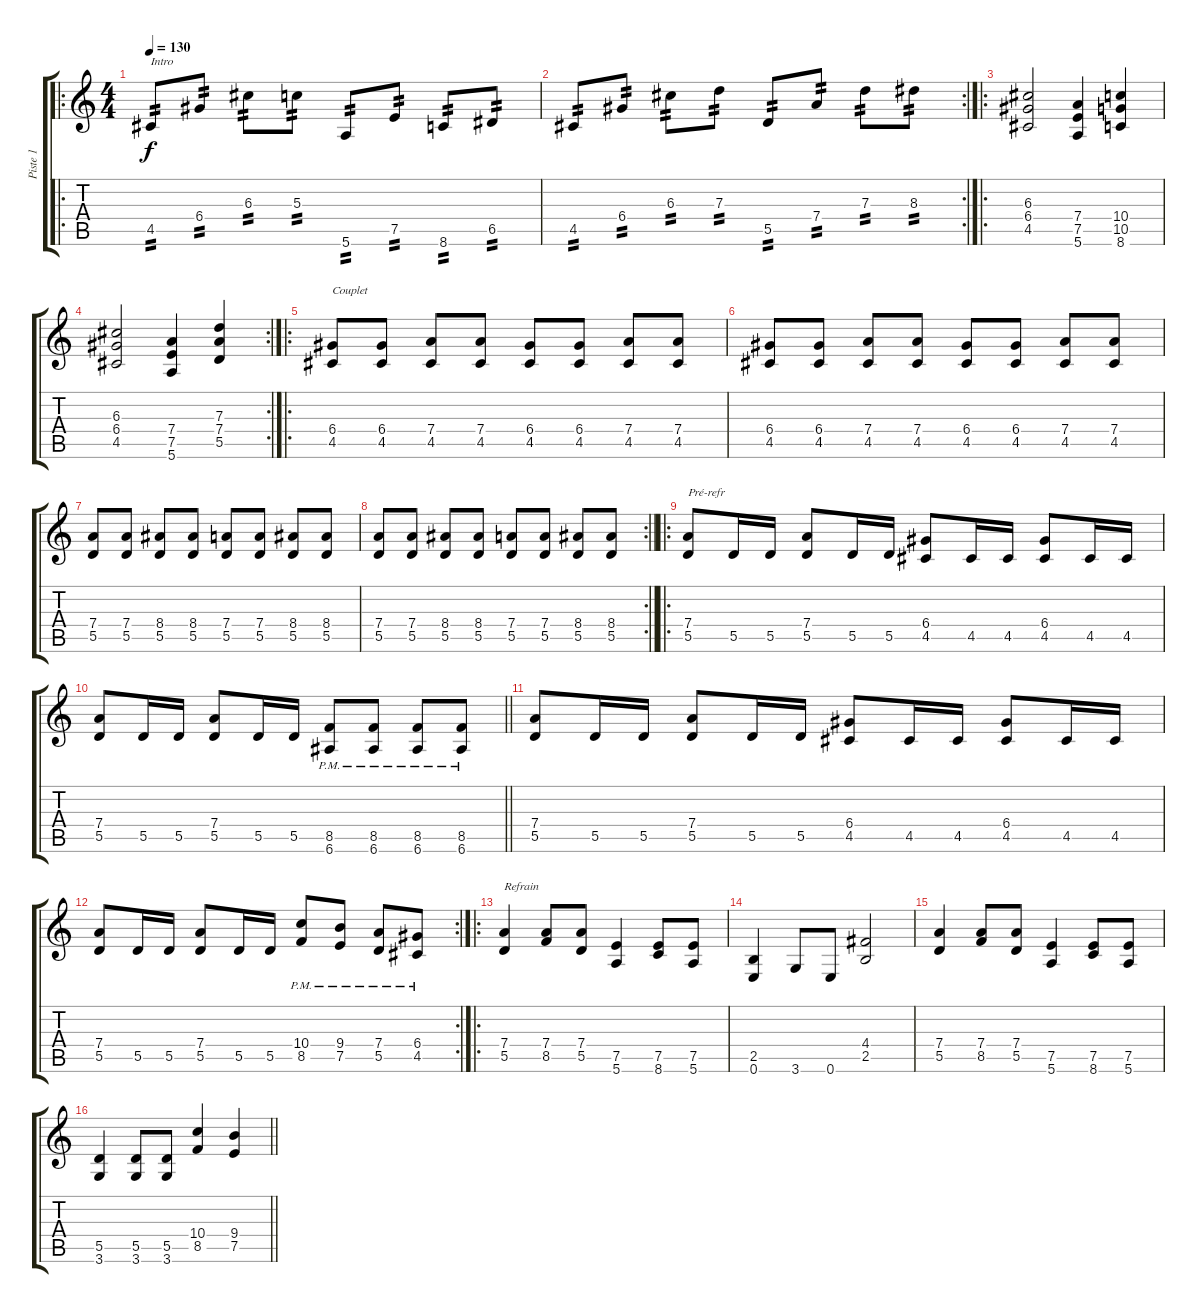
\track ("Piste 1" "Piste 1") {instrument distortionguitar}
\staff {score tabs}
\tuning (E4 B3 G3 D3 A2 E2) {hide}
\ro
\ts (4 4)
\tempo 130
\clef g2
\ks c
4.5.8{txt "Intro" tp 2 dy f instrument distortionguitar} 6.4.8{tp 2} 6.3.8{tp 2} 5.3.8{tp 2} 5.6.8{tp 2} 7.5.8{tp 2} 8.6.8{tp 2} 6.5.8{tp 2} |
\rc 2
4.5.8{tp 2} 6.4.8{tp 2} 6.3.8{tp 2} 7.3.8{tp 2} 5.5.8{tp 2} 7.4.8{tp 2} 7.3.8{tp 2} 8.3.8{tp 2} |
\ro
(6.3 6.4 4.5).2 (7.4 7.5 5.6).4 (10.4 10.5 8.6).4 |
\rc 2
(6.3 6.4 4.5).2 (7.4 7.5 5.6).4 (7.3 7.4 5.5).4 |
\ro
(6.4 4.5).8{txt "Couplet"} (6.4 4.5).8 (7.4 4.5).8 (7.4 4.5).8 (6.4 4.5).8 (6.4 4.5).8 (7.4 4.5).8 (7.4 4.5).8 |
(6.4 4.5).8 (6.4 4.5).8 (7.4 4.5).8 (7.4 4.5).8 (6.4 4.5).8 (6.4 4.5).8 (7.4 4.5).8 (7.4 4.5).8 |
(7.4 5.5).8 (7.4 5.5).8 (8.4 5.5).8 (8.4 5.5).8 (7.4 5.5).8 (7.4 5.5).8 (8.4 5.5).8 (8.4 5.5).8 |
\rc 2
\barLineRight lightlight
(7.4 5.5).8 (7.4 5.5).8 (8.4 5.5).8 (8.4 5.5).8 (7.4 5.5).8 (7.4 5.5).8 (8.4 5.5).8 (8.4 5.5).8 |
\ro
(7.4 5.5).8{txt "Pré-refr"} 5.5.16 5.5.16 (7.4 5.5).8 5.5.16 5.5.16 (6.4 4.5).8 4.5.16 4.5.16 (6.4 4.5).8 4.5.16 4.5.16 |
\barLineRight lightlight
(7.4 5.5).8 5.5.16 5.5.16 (7.4 5.5).8 5.5.16 5.5.16 (8.5{pm} 6.6).8 (8.5{pm} 6.6).8 (8.5{pm} 6.6).8 (8.5{pm} 6.6).8 |
(7.4 5.5).8 5.5.16 5.5.16 (7.4 5.5).8 5.5.16 5.5.16 (6.4 4.5).8 4.5.16 4.5.16 (6.4 4.5).8 4.5.16 4.5.16 |
\rc 2
(7.4 5.5).8 5.5.16 5.5.16 (7.4 5.5).8 5.5.16 5.5.16 (10.4 8.5{pm}).8 (9.4 7.5{pm}).8 (7.4 5.5{pm}).8 (6.4 4.5{pm}).8 |
\ro
(7.4 5.5).4{txt "Refrain"} (7.4 8.5).8 (7.4 5.5).8 (7.5 5.6).4 (7.5 8.6).8 (7.5 5.6).8 |
(2.5 0.6).4 3.6.8 0.6.8 (4.4 2.5).2 |
(7.4 5.5).4 (7.4 8.5).8 (7.4 5.5).8 (7.5 5.6).4 (7.5 8.6).8 (7.5 5.6).8 |
\barLineRight lightlight
(5.5 3.6).4 (5.5 3.6).8 (5.5 3.6).8 (10.4 8.5).4 (9.4 7.5).4
